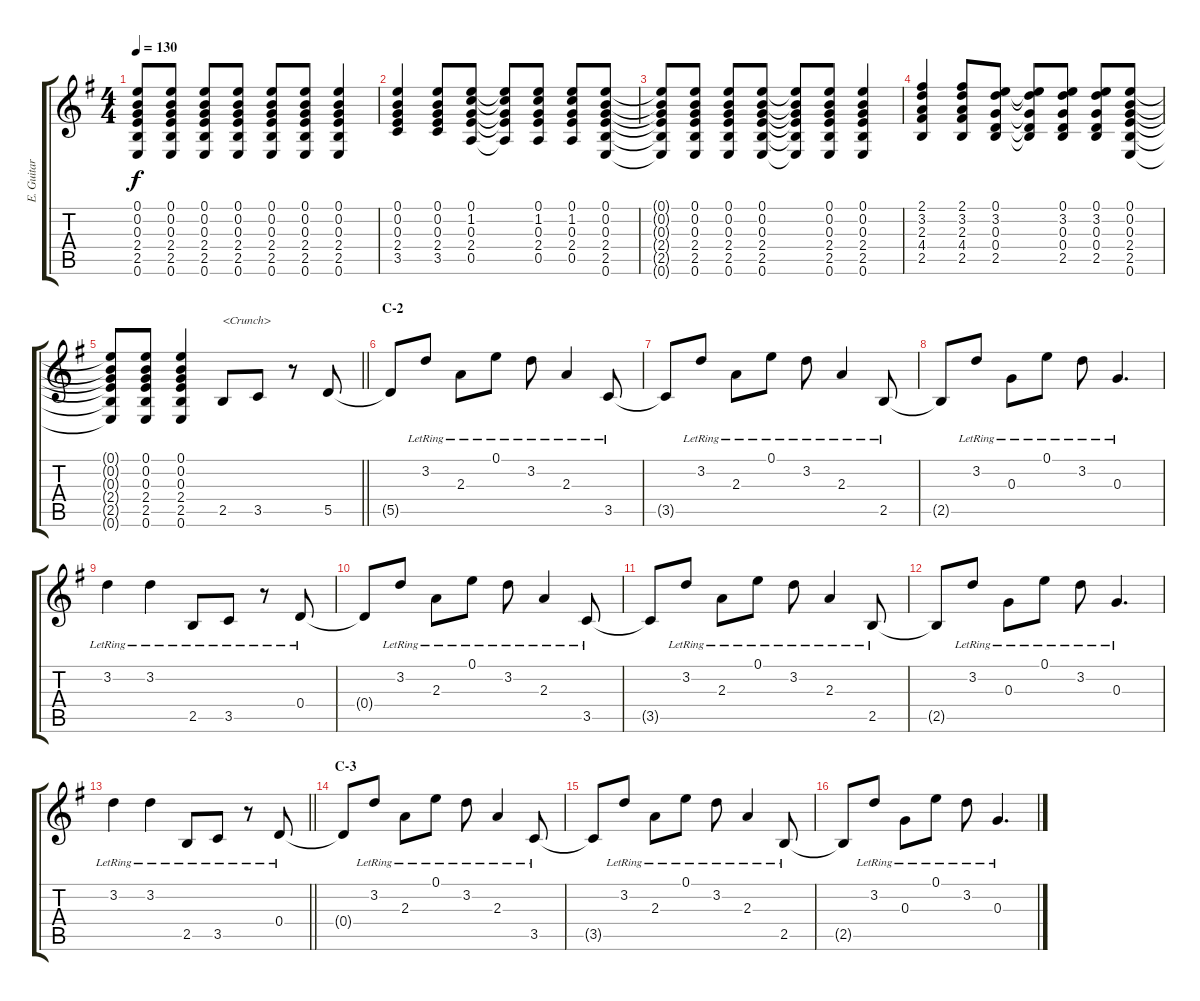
\track ("E. Guitar II" "E. Guitar ") {instrument electricguitarclean}
\staff {score tabs}
\tuning (E4 B3 G3 D3 A2 E2) {hide}
\ts (4 4)
\tempo 130
\clef g2
\ks g
(0.1{t} 0.2{t} 0.3{t} 2.4{t} 2.5{t} 0.6{t}).8{dy f} (0.1 0.2 0.3 2.4 2.5 0.6).8 (0.1 0.2 0.3 2.4 2.5 0.6).8 (0.1 0.2 0.3 2.4 2.5 0.6).8 (0.1 0.2 0.3 2.4 2.5 0.6).8 (0.1 0.2 0.3 2.4 2.5 0.6).8 (0.1 0.2 0.3 2.4 2.5 0.6).4 |
(0.1 0.2 0.3 2.4 3.5).4 (0.1 0.2 0.3 2.4 3.5).8 (0.1 1.2 0.3 2.4 0.5).8 (0.1{t} 1.2{t} 0.3{t} 2.4{t} 0.5{t}).8 (0.1 1.2 0.3 2.4 0.5).8 (0.1 1.2 0.3 2.4 0.5).8 (0.1 0.2 0.3 2.4 2.5 0.6).8 |
(0.1{t} 0.2{t} 0.3{t} 2.4{t} 2.5{t} 0.6{t}).8 (0.1 0.2 0.3 2.4 2.5 0.6).8 (0.1 0.2 0.3 2.4 2.5 0.6).8 (0.1 0.2 0.3 2.4 2.5 0.6).8 (0.1{t} 0.2{t} 0.3{t} 2.4{t} 2.5{t} 0.6{t}).8 (0.1 0.2 0.3 2.4 2.5 0.6).8 (0.1 0.2 0.3 2.4 2.5 0.6).4 |
(2.1 3.2 2.3 4.4 2.5).4 (2.1 3.2 2.3 4.4 2.5).8 (0.1 3.2 0.3 0.4 2.5).8 (0.1{t} 3.2{t} 0.3{t} 0.4{t} 2.5{t}).8 (0.1 3.2 0.3 0.4 2.5).8 (0.1 3.2 0.3 0.4 2.5).8 (0.1 0.2 0.3 2.4 2.5 0.6).8 |
\barLineRight lightlight
(0.1{t} 0.2{t} 0.3{t} 2.4{t} 2.5{t} 0.6{t}).8 (0.1 0.2 0.3 2.4 2.5 0.6).8 (0.1 0.2 0.3 2.4 2.5 0.6).4 2.5.8{txt "<Crunch>" instrument electricguitarclean} 3.5.8 r.8 5.5.8 |
\section ("" "C-2")
5.5{t}.8 3.2{lr}.8 2.3{lr}.8 0.1{lr}.8 3.2{lr}.8 2.3{lr}.4 3.5{lr}.8 |
3.5{t}.8 3.2{lr}.8 2.3{lr}.8 0.1{lr}.8 3.2{lr}.8 2.3{lr}.4 2.5{lr}.8 |
2.5{t}.8 3.2{lr}.8 0.3{lr}.8 0.1{lr}.8 3.2{lr}.8 0.3{lr}.4{d} |
3.2{lr}.4 3.2{lr}.4 2.5{lr}.8 3.5{lr}.8 r.8 0.4{lr}.8 |
0.4{t}.8 3.2{lr}.8 2.3{lr}.8 0.1{lr}.8 3.2{lr}.8 2.3{lr}.4 3.5{lr}.8 |
3.5{t}.8 3.2{lr}.8 2.3{lr}.8 0.1{lr}.8 3.2{lr}.8 2.3{lr}.4 2.5{lr}.8 |
2.5{t}.8 3.2{lr}.8 0.3{lr}.8 0.1{lr}.8 3.2{lr}.8 0.3{lr}.4{d} |
\barLineRight lightlight
3.2{lr}.4 3.2{lr}.4 2.5{lr}.8 3.5{lr}.8 r.8 0.4{lr}.8 |
\section ("" "C-3")
0.4{t}.8 3.2{lr}.8 2.3{lr}.8 0.1{lr}.8 3.2{lr}.8 2.3{lr}.4 3.5{lr}.8 |
3.5{t}.8 3.2{lr}.8 2.3{lr}.8 0.1{lr}.8 3.2{lr}.8 2.3{lr}.4 2.5{lr}.8 |
2.5{t}.8 3.2{lr}.8 0.3{lr}.8 0.1{lr}.8 3.2{lr}.8 0.3{lr}.4{d}
